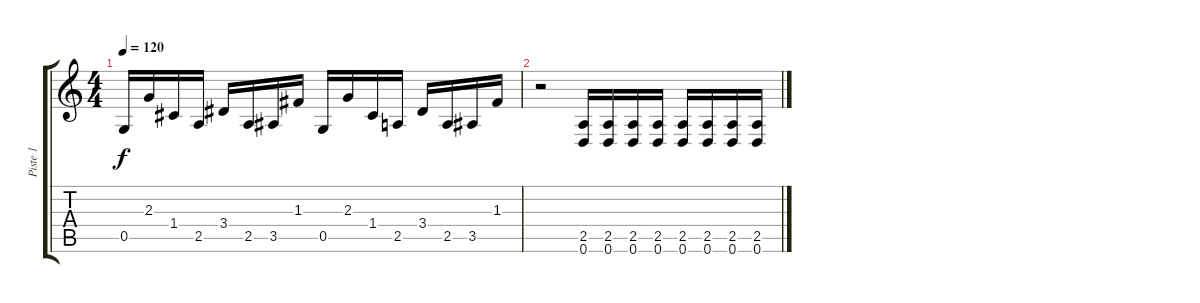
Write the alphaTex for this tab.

\track ("Piste 1" "Piste 1") {instrument distortionguitar}
\staff {score tabs}
\tuning (D4 A3 F3 C3 G2 D2) {hide}
\ts (4 4)
\tempo 120
\clef g2
\ks c
0.5.16{dy f} 2.3.16 1.4.16 2.5.16 3.4.16 2.5.16 3.5.16 1.3.16 0.5.16 2.3.16 1.4.16 2.5.16 3.4.16 2.5.16 3.5.16 1.3.16 |
r.2 (2.5 0.6).16 (2.5 0.6).16 (2.5 0.6).16 (2.5 0.6).16 (2.5 0.6).16 (2.5 0.6).16 (2.5 0.6).16 (2.5 0.6).16
